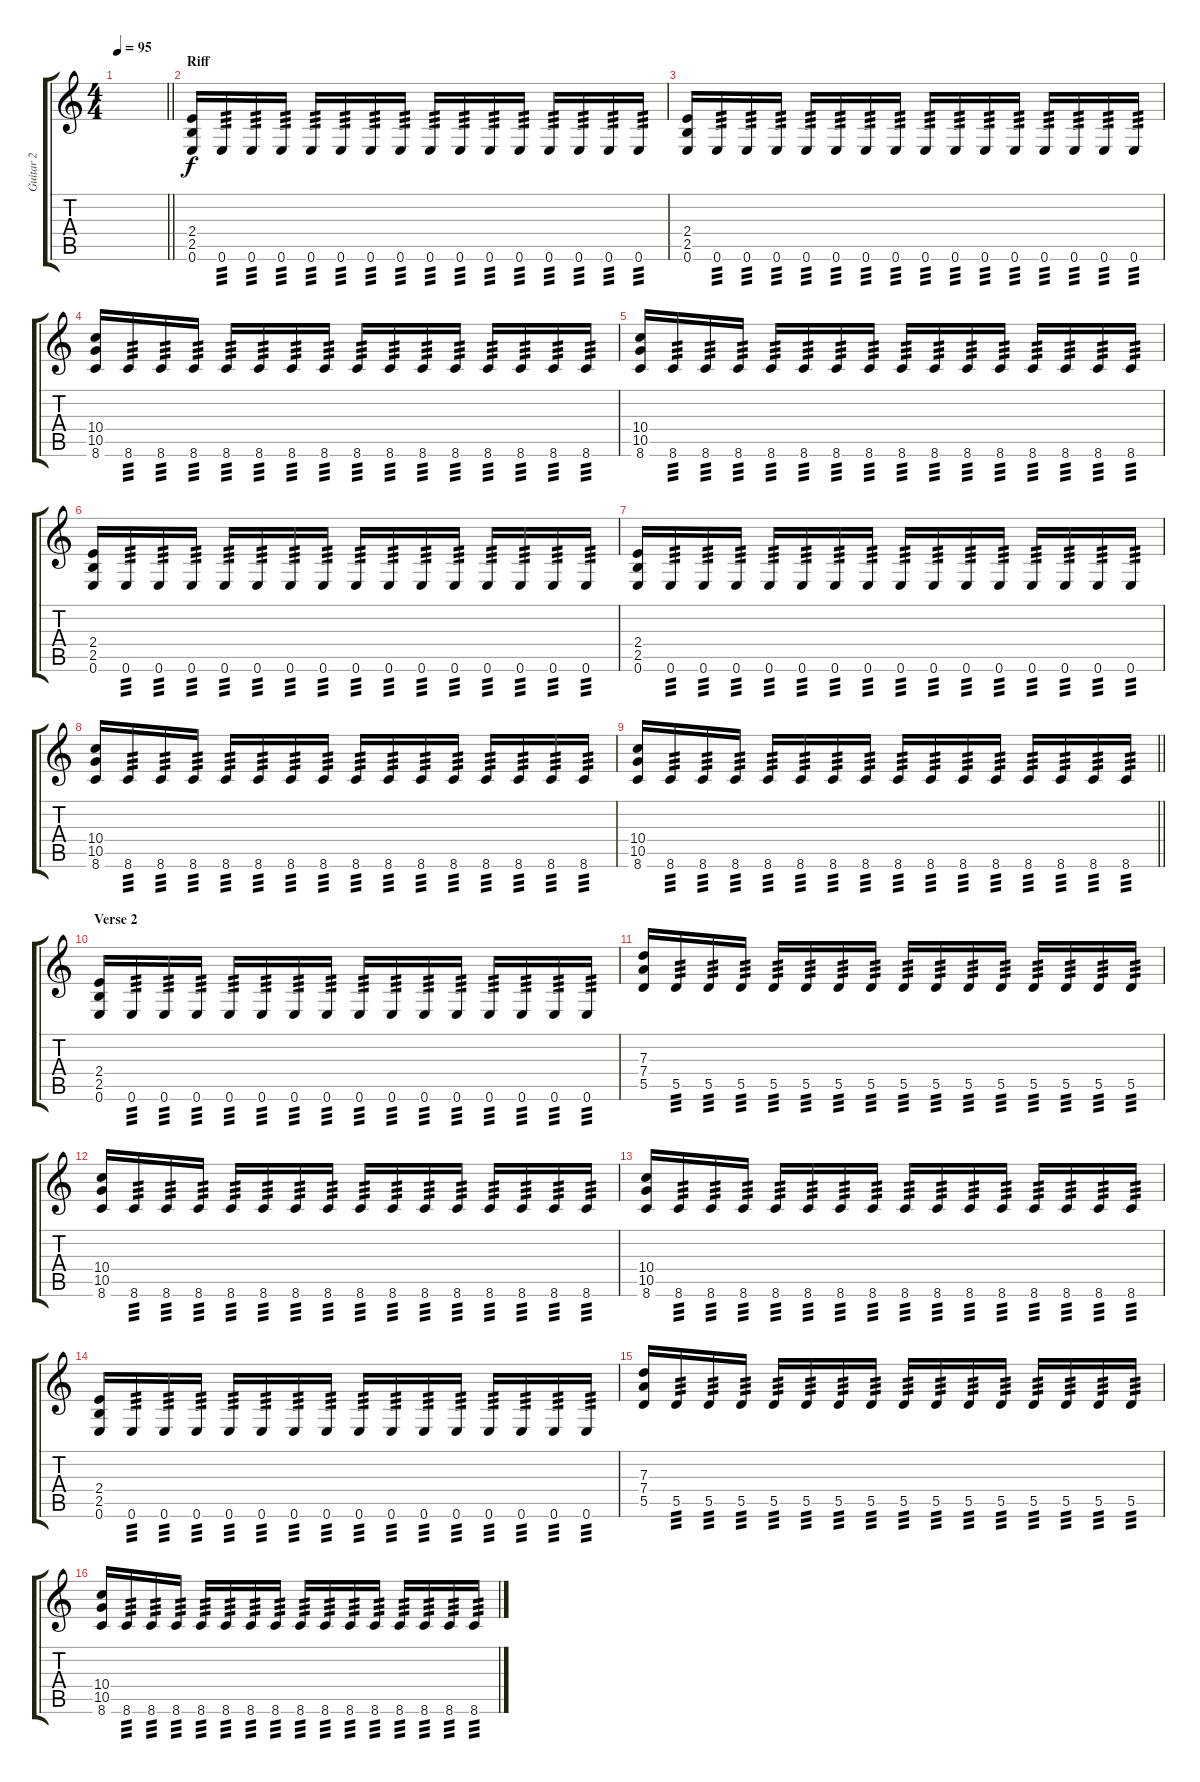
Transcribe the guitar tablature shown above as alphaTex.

\track ("Guitar 2" "Guitar 2") {instrument distortionguitar}
\staff {score tabs}
\tuning (E4 B3 G3 D3 A2 E2) {hide}
\ts (4 4)
\tempo 95
\clef g2
\barLineRight lightlight
\ks c
|
\section ("" "Riff")
(2.4 2.5 0.6).16 0.6.16{tp 3} 0.6.16{tp 3} 0.6.16{tp 3} 0.6.16{tp 3} 0.6.16{tp 3} 0.6.16{tp 3} 0.6.16{tp 3} 0.6.16{tp 3} 0.6.16{tp 3} 0.6.16{tp 3} 0.6.16{tp 3} 0.6.16{tp 3} 0.6.16{tp 3} 0.6.16{tp 3} 0.6.16{tp 3} |
(2.4 2.5 0.6).16 0.6.16{tp 3} 0.6.16{tp 3} 0.6.16{tp 3} 0.6.16{tp 3} 0.6.16{tp 3} 0.6.16{tp 3} 0.6.16{tp 3} 0.6.16{tp 3} 0.6.16{tp 3} 0.6.16{tp 3} 0.6.16{tp 3} 0.6.16{tp 3} 0.6.16{tp 3} 0.6.16{tp 3} 0.6.16{tp 3} |
(10.4 10.5 8.6).16 8.6.16{tp 3} 8.6.16{tp 3} 8.6.16{tp 3} 8.6.16{tp 3} 8.6.16{tp 3} 8.6.16{tp 3} 8.6.16{tp 3} 8.6.16{tp 3} 8.6.16{tp 3} 8.6.16{tp 3} 8.6.16{tp 3} 8.6.16{tp 3} 8.6.16{tp 3} 8.6.16{tp 3} 8.6.16{tp 3} |
(10.4 10.5 8.6).16 8.6.16{tp 3} 8.6.16{tp 3} 8.6.16{tp 3} 8.6.16{tp 3} 8.6.16{tp 3} 8.6.16{tp 3} 8.6.16{tp 3} 8.6.16{tp 3} 8.6.16{tp 3} 8.6.16{tp 3} 8.6.16{tp 3} 8.6.16{tp 3} 8.6.16{tp 3} 8.6.16{tp 3} 8.6.16{tp 3} |
(2.4 2.5 0.6).16 0.6.16{tp 3} 0.6.16{tp 3} 0.6.16{tp 3} 0.6.16{tp 3} 0.6.16{tp 3} 0.6.16{tp 3} 0.6.16{tp 3} 0.6.16{tp 3} 0.6.16{tp 3} 0.6.16{tp 3} 0.6.16{tp 3} 0.6.16{tp 3} 0.6.16{tp 3} 0.6.16{tp 3} 0.6.16{tp 3} |
(2.4 2.5 0.6).16 0.6.16{tp 3} 0.6.16{tp 3} 0.6.16{tp 3} 0.6.16{tp 3} 0.6.16{tp 3} 0.6.16{tp 3} 0.6.16{tp 3} 0.6.16{tp 3} 0.6.16{tp 3} 0.6.16{tp 3} 0.6.16{tp 3} 0.6.16{tp 3} 0.6.16{tp 3} 0.6.16{tp 3} 0.6.16{tp 3} |
(10.4 10.5 8.6).16 8.6.16{tp 3} 8.6.16{tp 3} 8.6.16{tp 3} 8.6.16{tp 3} 8.6.16{tp 3} 8.6.16{tp 3} 8.6.16{tp 3} 8.6.16{tp 3} 8.6.16{tp 3} 8.6.16{tp 3} 8.6.16{tp 3} 8.6.16{tp 3} 8.6.16{tp 3} 8.6.16{tp 3} 8.6.16{tp 3} |
\barLineRight lightlight
(10.4 10.5 8.6).16 8.6.16{tp 3} 8.6.16{tp 3} 8.6.16{tp 3} 8.6.16{tp 3} 8.6.16{tp 3} 8.6.16{tp 3} 8.6.16{tp 3} 8.6.16{tp 3} 8.6.16{tp 3} 8.6.16{tp 3} 8.6.16{tp 3} 8.6.16{tp 3} 8.6.16{tp 3} 8.6.16{tp 3} 8.6.16{tp 3} |
\section ("" "Verse 2")
(2.4 2.5 0.6).16 0.6.16{tp 3} 0.6.16{tp 3} 0.6.16{tp 3} 0.6.16{tp 3} 0.6.16{tp 3} 0.6.16{tp 3} 0.6.16{tp 3} 0.6.16{tp 3} 0.6.16{tp 3} 0.6.16{tp 3} 0.6.16{tp 3} 0.6.16{tp 3} 0.6.16{tp 3} 0.6.16{tp 3} 0.6.16{tp 3} |
(7.3 7.4 5.5).16 5.5.16{tp 3} 5.5.16{tp 3} 5.5.16{tp 3} 5.5.16{tp 3} 5.5.16{tp 3} 5.5.16{tp 3} 5.5.16{tp 3} 5.5.16{tp 3} 5.5.16{tp 3} 5.5.16{tp 3} 5.5.16{tp 3} 5.5.16{tp 3} 5.5.16{tp 3} 5.5.16{tp 3} 5.5.16{tp 3} |
(10.4 10.5 8.6).16 8.6.16{tp 3} 8.6.16{tp 3} 8.6.16{tp 3} 8.6.16{tp 3} 8.6.16{tp 3} 8.6.16{tp 3} 8.6.16{tp 3} 8.6.16{tp 3} 8.6.16{tp 3} 8.6.16{tp 3} 8.6.16{tp 3} 8.6.16{tp 3} 8.6.16{tp 3} 8.6.16{tp 3} 8.6.16{tp 3} |
(10.4 10.5 8.6).16 8.6.16{tp 3} 8.6.16{tp 3} 8.6.16{tp 3} 8.6.16{tp 3} 8.6.16{tp 3} 8.6.16{tp 3} 8.6.16{tp 3} 8.6.16{tp 3} 8.6.16{tp 3} 8.6.16{tp 3} 8.6.16{tp 3} 8.6.16{tp 3} 8.6.16{tp 3} 8.6.16{tp 3} 8.6.16{tp 3} |
(2.4 2.5 0.6).16 0.6.16{tp 3} 0.6.16{tp 3} 0.6.16{tp 3} 0.6.16{tp 3} 0.6.16{tp 3} 0.6.16{tp 3} 0.6.16{tp 3} 0.6.16{tp 3} 0.6.16{tp 3} 0.6.16{tp 3} 0.6.16{tp 3} 0.6.16{tp 3} 0.6.16{tp 3} 0.6.16{tp 3} 0.6.16{tp 3} |
(7.3 7.4 5.5).16 5.5.16{tp 3} 5.5.16{tp 3} 5.5.16{tp 3} 5.5.16{tp 3} 5.5.16{tp 3} 5.5.16{tp 3} 5.5.16{tp 3} 5.5.16{tp 3} 5.5.16{tp 3} 5.5.16{tp 3} 5.5.16{tp 3} 5.5.16{tp 3} 5.5.16{tp 3} 5.5.16{tp 3} 5.5.16{tp 3} |
(10.4 10.5 8.6).16 8.6.16{tp 3} 8.6.16{tp 3} 8.6.16{tp 3} 8.6.16{tp 3} 8.6.16{tp 3} 8.6.16{tp 3} 8.6.16{tp 3} 8.6.16{tp 3} 8.6.16{tp 3} 8.6.16{tp 3} 8.6.16{tp 3} 8.6.16{tp 3} 8.6.16{tp 3} 8.6.16{tp 3} 8.6.16{tp 3}
